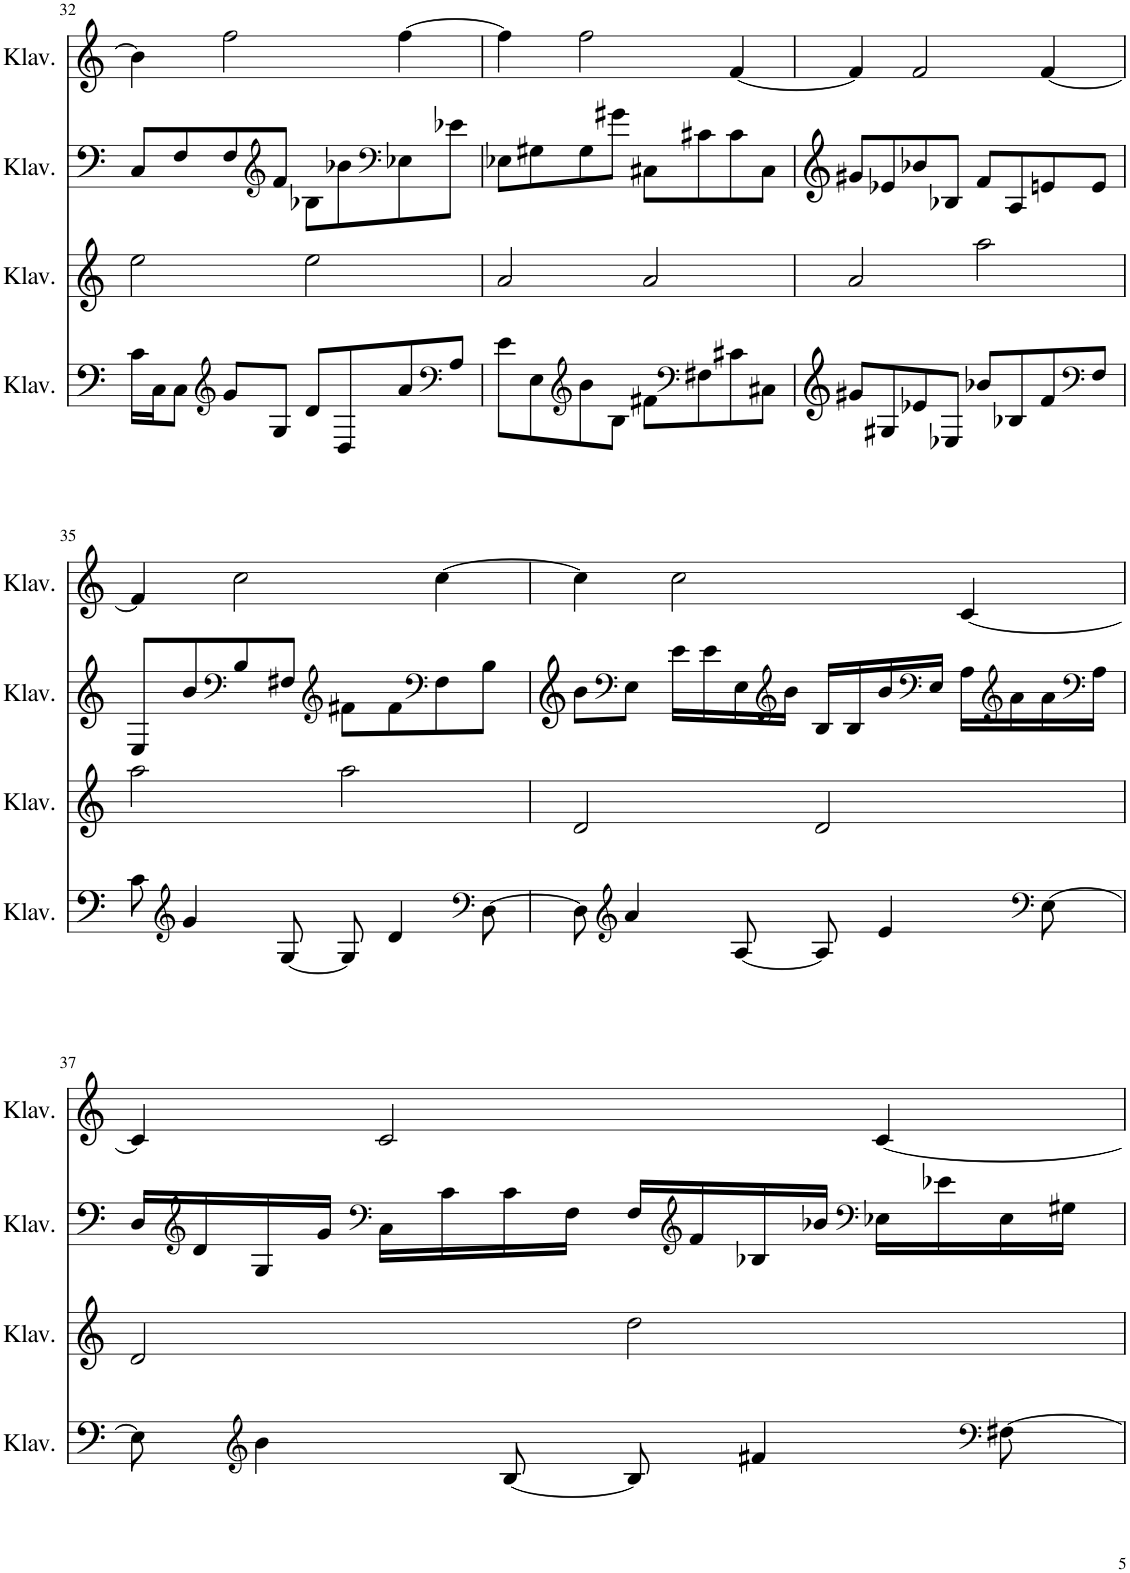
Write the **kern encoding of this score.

**kern	**kern	**kern	**kern
*part4	*part3	*part2	*part1
*staff4	*staff3	*staff2	*staff1
*I"Klavier	*I"Klavier	*I"Klavier	*I"Klavier
*I'Klav.	*I'Klav.	*I'Klav.	*I'Klav.
!!LO:PB:g=z
*clefF4	*clefG2	*clefF4	*clefG2
*k[]	*k[]	*k[]	*k[]
*M4/4	*M4/4	*M4/4	*M4/4
=32	=32	=32	=32
16c\LL	2ee\	8C/L	4b-\]
16C\J	.	.	.
8C\J	.	8F/	.
*clefG2	*	*	*
8g/L	.	8F/	2ff\
*	*	*clefG2	*
8G/J	.	8f/J	.
8d/L	2ee\	8B-X\L	.
8D/	.	8b-X\	.
*	*	*clefF4	*
8a/	.	8E-X\	[4ff\
*clefF4	*	*	*
8A/J	.	8e-X\J	.
=33	=33	=33	=33
8e\L	2a/	8E-X\L	4ff\]
8E\	.	8G#X\	.
*clefG2	*	*	*
8b\	.	8G#\	2ff\
8B\J	.	8g#X\J	.
8f#X\L	2a/	8C#X\L	.
*clefF4	*	*	*
8F#X\	.	8c#X\	.
8c#X\	.	8c#\	[4f/
8C#X\J	.	8C#\J	.
=34	=34	=34	=34
8g#X/L	2a/	8g#X/L	4f/]
8G#X/	.	8e-X/	.
8e-X/	.	8b-X/	2f/
8E-X/J	.	8B-X/J	.
8b-X/L	2aa\	8f/L	.
8B-X/	.	8A/	.
8f/	.	8en/	[4f/
*clefF4	*	*	*
8F/J	.	8e/J	.
!!LO:LB:g=z
=35	=35	=35	=35
8c\	2aa\	8E/L	4f/]
*clefG2	*	*	*
4g/	.	8b/	.
*	*	*clefF4	*
.	.	8B/	2cc\
[8G/	.	8F#X/J	.
*	*	*clefG2	*
8G/]	2aa\	8f#X\L	.
4d/	.	8f#\	.
*	*	*clefF4	*
.	.	8F#\	[4cc\
*clefF4	*	*	*
[8D\	.	8B\J	.
=36	=36	=36	=36
8D\]	2d/	8b\L	4cc\]
*clefG2	*	*clefF4	*
4a/	.	8E\J	.
.	.	16e\LL	2cc\
.	.	16e\	.
[8A/	.	16E\	.
*	*	*clefG2	*
.	.	16b\JJ	.
8A/]	2d/	16B/LL	.
.	.	16B/	.
4e/	.	16b/	.
*	*	*clefF4	*
.	.	16E/JJ	.
.	.	16A\LL	[4c/
*	*	*clefG2	*
.	.	16a\	.
*clefF4	*	*	*
[8E\	.	16a\	.
*	*	*clefF4	*
.	.	16A\JJ	.
!!LO:LB:g=z
=37	=37	=37	=37
8E\]	2d/	16D/LL	4c/]
*	*	*clefG2	*
.	.	16d/	.
*clefG2	*	*	*
4b\	.	16G/	.
.	.	16g/JJ	.
*	*	*clefF4	*
.	.	16C\LL	2c/
.	.	16c\	.
[8B/	.	16c\	.
.	.	16F\JJ	.
8B/]	2dd\	16F/LL	.
*	*	*clefG2	*
.	.	16f/	.
4f#X/	.	16B-X/	.
.	.	16b-X/JJ	.
*	*	*clefF4	*
.	.	16E-X\LL	[4c/
.	.	16e-X\	.
*clefF4	*	*	*
[8F#X\	.	16E-\	.
.	.	16G#X\JJ	.
=	=	=	=
*-	*-	*-	*-
